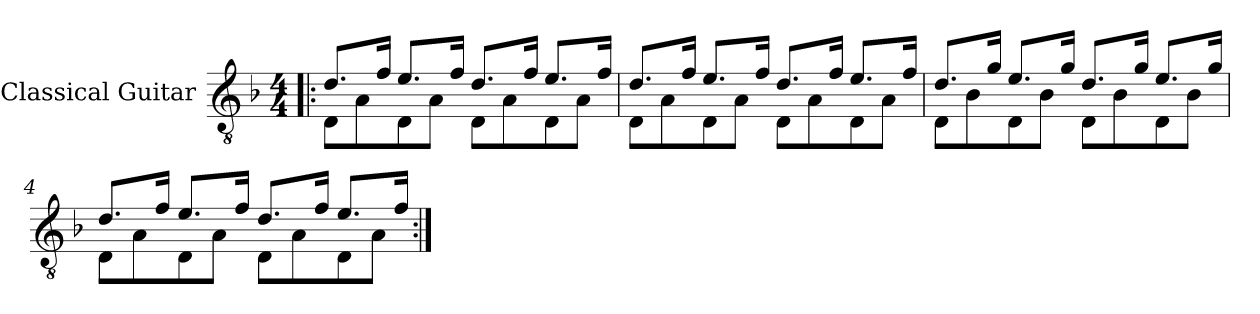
**kern
*part1
*staff1
*I"Classical Guitar
*I'Guit.
*clefGv2
*k[b-]
*M4/4
*MM60
=1!|:
*^
8.d/L	8D\L
.	8A\
16f/Jk	.
8.e/L	8D\
.	8A\J
16f/Jk	.
8.d/L	8D\L
.	8A\
16f/Jk	.
8.e/L	8D\
.	8A\J
16f/Jk	.
=2	=2
8.d/L	8D\L
.	8A\
16f/Jk	.
8.e/L	8D\
.	8A\J
16f/Jk	.
8.d/L	8D\L
.	8A\
16f/Jk	.
8.e/L	8D\
.	8A\J
16f/Jk	.
!!LO:LB:g=z	!!
=3	=3
8.d/L	8D\L
.	8B-\
16g/Jk	.
8.e/L	8D\
.	8B-\J
16g/Jk	.
8.d/L	8D\L
.	8B-\
16g/Jk	.
8.e/L	8D\
.	8B-\J
16g/Jk	.
=4	=4
8.d/L	8D\L
.	8A\
16f/Jk	.
8.e/L	8D\
.	8A\J
16f/Jk	.
8.d/L	8D\L
.	8A\
16f/Jk	.
8.e/L	8D\
.	8A\J
16f/Jk	.
*v	*v
=:|!
*-
